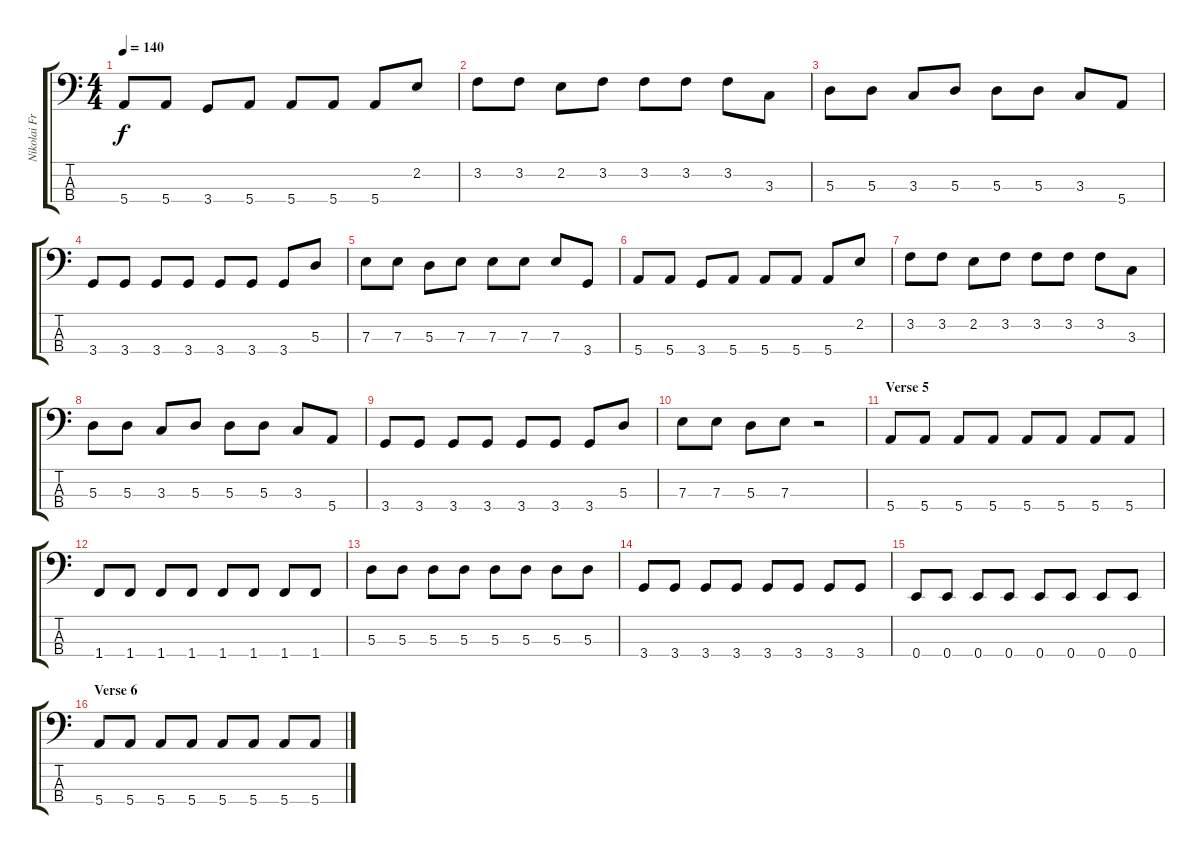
\track ("Nikolai Fraiture - Bass" "Nikolai Fr") {instrument electricbassfinger}
\staff {score tabs}
\tuning (G2 D2 A1 E1) {hide}
\ts (4 4)
\tempo 140
\clef f4
\ks c
5.4.8{dy f} 5.4.8 3.4.8 5.4.8 5.4.8 5.4.8 5.4.8 2.2.8 |
3.2.8 3.2.8 2.2.8 3.2.8 3.2.8 3.2.8 3.2.8 3.3.8 |
5.3.8 5.3.8 3.3.8 5.3.8 5.3.8 5.3.8 3.3.8 5.4.8 |
3.4.8 3.4.8 3.4.8 3.4.8 3.4.8 3.4.8 3.4.8 5.3.8 |
7.3.8 7.3.8 5.3.8 7.3.8 7.3.8 7.3.8 7.3.8 3.4.8 |
5.4.8 5.4.8 3.4.8 5.4.8 5.4.8 5.4.8 5.4.8 2.2.8 |
3.2.8 3.2.8 2.2.8 3.2.8 3.2.8 3.2.8 3.2.8 3.3.8 |
5.3.8 5.3.8 3.3.8 5.3.8 5.3.8 5.3.8 3.3.8 5.4.8 |
3.4.8 3.4.8 3.4.8 3.4.8 3.4.8 3.4.8 3.4.8 5.3.8 |
7.3.8 7.3.8 5.3.8 7.3.8 r.2 |
\section ("" "Verse 5")
5.4.8 5.4.8 5.4.8 5.4.8 5.4.8 5.4.8 5.4.8 5.4.8 |
1.4.8 1.4.8 1.4.8 1.4.8 1.4.8 1.4.8 1.4.8 1.4.8 |
5.3.8 5.3.8 5.3.8 5.3.8 5.3.8 5.3.8 5.3.8 5.3.8 |
3.4.8 3.4.8 3.4.8 3.4.8 3.4.8 3.4.8 3.4.8 3.4.8 |
0.4.8 0.4.8 0.4.8 0.4.8 0.4.8 0.4.8 0.4.8 0.4.8 |
\section ("" "Verse 6")
5.4.8 5.4.8 5.4.8 5.4.8 5.4.8 5.4.8 5.4.8 5.4.8
